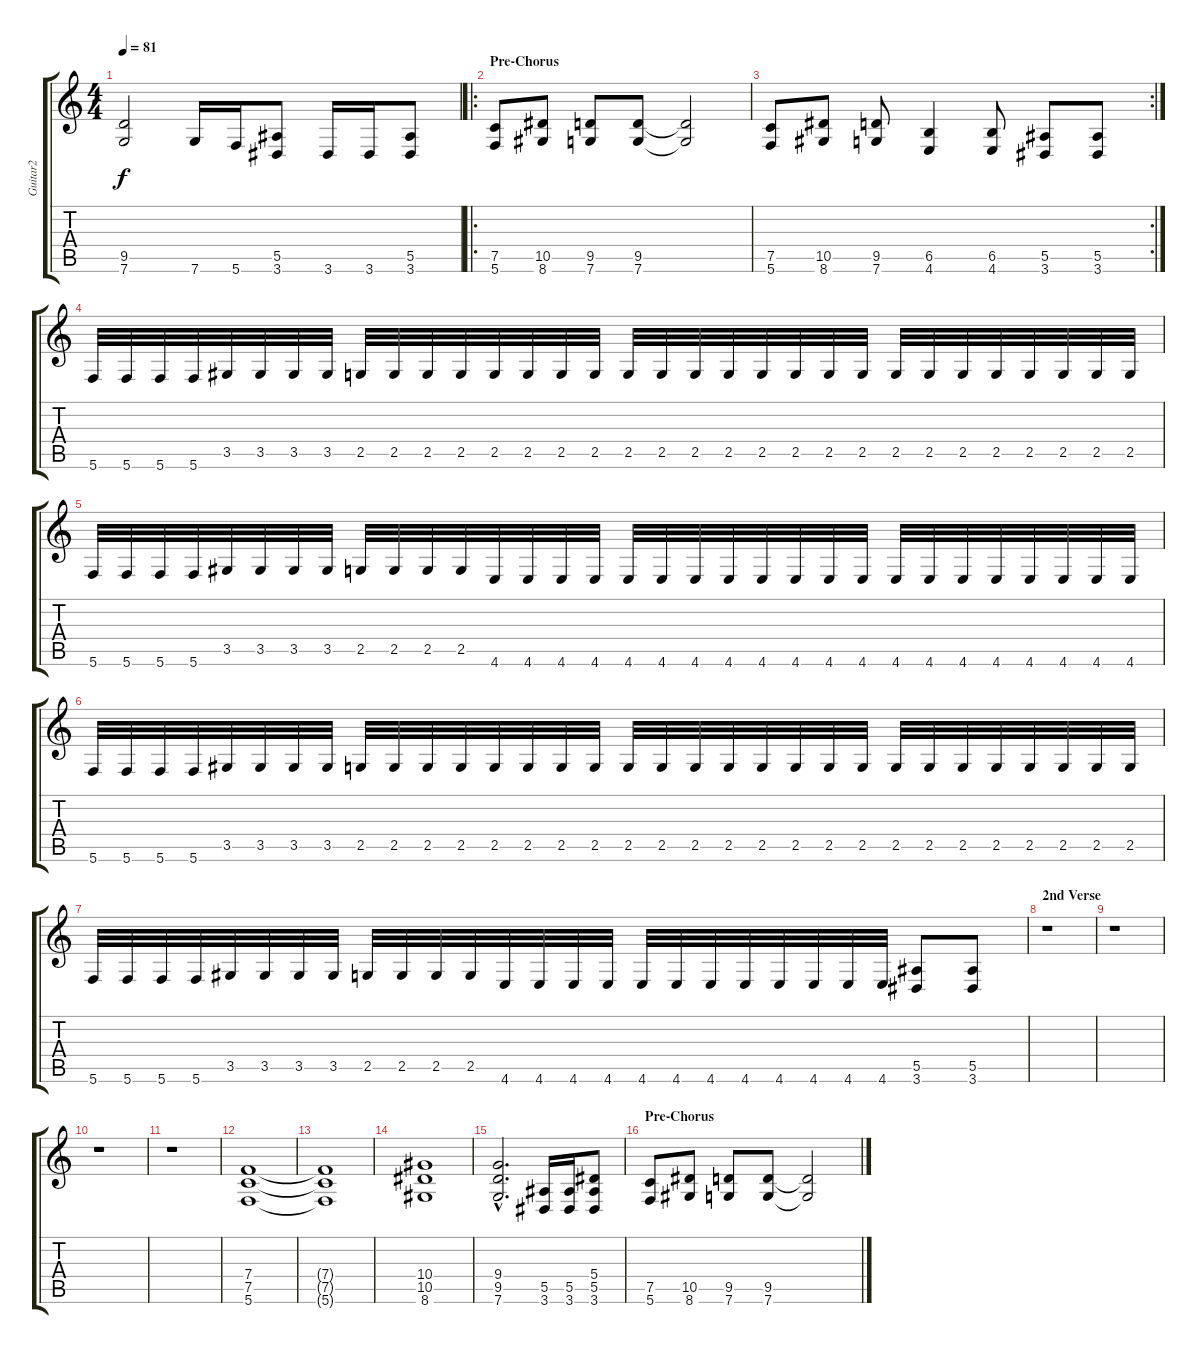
\track ("Guitar2" "Guitar2") {instrument distortionguitar}
\staff {score tabs}
\tuning (C4 G3 Eb3 Bb2 F2 C2) {hide}
\ts (4 4)
\tempo 81
\clef g2
\ks c
(9.5 7.6).2{dy f} 7.6.16 5.6.16 (5.5 3.6).8 3.6.16 3.6.16 (5.5 3.6).8 |
\ro
\section ("" "Pre-Chorus")
(7.5 5.6).8 (10.5 8.6).8 (9.5 7.6).8 (9.5 7.6).8 (9.5{t} 7.6{t}).2 |
\rc 2
(7.5 5.6).8 (10.5 8.6).8 (9.5 7.6).8 (6.5 4.6).4 (6.5 4.6).8 (5.5 3.6).8 (5.5 3.6).8 |
5.6.32 5.6.32 5.6.32 5.6.32 3.5.32 3.5.32 3.5.32 3.5.32 2.5.32 2.5.32 2.5.32 2.5.32 2.5.32 2.5.32 2.5.32 2.5.32 2.5.32 2.5.32 2.5.32 2.5.32 2.5.32 2.5.32 2.5.32 2.5.32 2.5.32 2.5.32 2.5.32 2.5.32 2.5.32 2.5.32 2.5.32 2.5.32 |
5.6.32 5.6.32 5.6.32 5.6.32 3.5.32 3.5.32 3.5.32 3.5.32 2.5.32 2.5.32 2.5.32 2.5.32 4.6.32 4.6.32 4.6.32 4.6.32 4.6.32 4.6.32 4.6.32 4.6.32 4.6.32 4.6.32 4.6.32 4.6.32 4.6.32 4.6.32 4.6.32 4.6.32 4.6.32 4.6.32 4.6.32 4.6.32 |
5.6.32 5.6.32 5.6.32 5.6.32 3.5.32 3.5.32 3.5.32 3.5.32 2.5.32 2.5.32 2.5.32 2.5.32 2.5.32 2.5.32 2.5.32 2.5.32 2.5.32 2.5.32 2.5.32 2.5.32 2.5.32 2.5.32 2.5.32 2.5.32 2.5.32 2.5.32 2.5.32 2.5.32 2.5.32 2.5.32 2.5.32 2.5.32 |
5.6.32 5.6.32 5.6.32 5.6.32 3.5.32 3.5.32 3.5.32 3.5.32 2.5.32 2.5.32 2.5.32 2.5.32 4.6.32 4.6.32 4.6.32 4.6.32 4.6.32 4.6.32 4.6.32 4.6.32 4.6.32 4.6.32 4.6.32 4.6.32 (5.5 3.6).8 (5.5 3.6).8 |
\section ("" "2nd Verse")
r.1 |
r.1 |
r.1 |
r.1 |
(7.4 7.5 5.6).1 |
(7.4{t} 7.5{t} 5.6{t}).1 |
(10.4 10.5 8.6).1 |
(9.4{hac} 9.5{hac} 7.6{hac}).2{d} (5.5 3.6).16 (5.5 3.6).16 (5.4 5.5 3.6).8 |
\section ("" "Pre-Chorus")
(7.5 5.6).8 (10.5 8.6).8 (9.5 7.6).8 (9.5 7.6).8 (9.5{t} 7.6{t}).2
